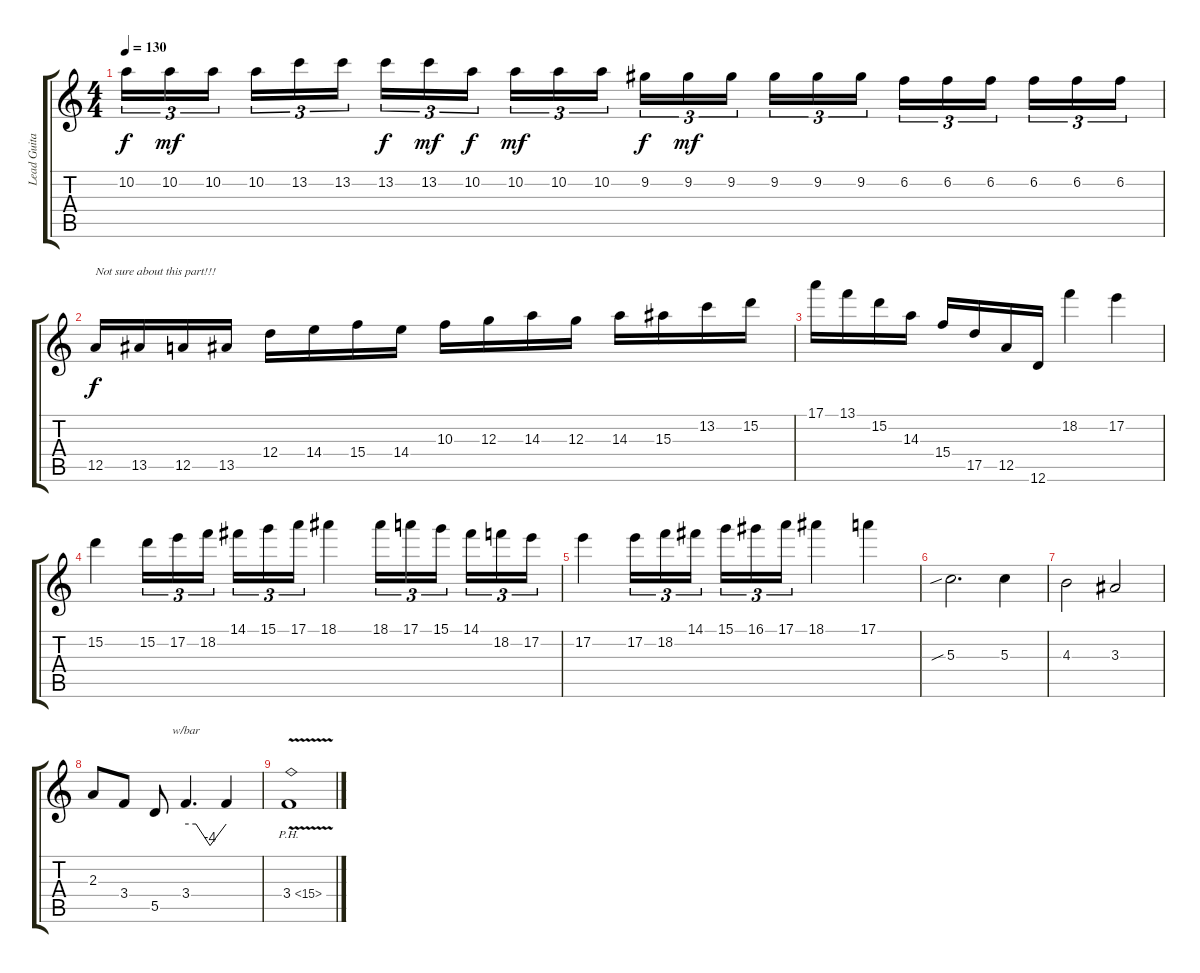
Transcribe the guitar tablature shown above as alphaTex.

\track ("Lead Guitar 1" "Lead Guita") {instrument overdrivenguitar}
\staff {score tabs}
\tuning (E4 B3 G3 D3 A2 D2) {hide}
\ts (4 4)
\tempo 130
\clef g2
\ks c
10.2.16{tu (3 2) dy f} 10.2.16{tu (3 2) dy mf} 10.2.16{tu (3 2) beam splitsecondary} 10.2.16{tu (3 2)} 13.2.16{tu (3 2)} 13.2.16{tu (3 2)} 13.2.16{tu (3 2) dy f} 13.2.16{tu (3 2) dy mf} 10.2.16{tu (3 2) dy f beam splitsecondary} 10.2.16{tu (3 2) dy mf} 10.2.16{tu (3 2)} 10.2.16{tu (3 2)} 9.2.16{tu (3 2) dy f} 9.2.16{tu (3 2) dy mf} 9.2.16{tu (3 2) beam splitsecondary} 9.2.16{tu (3 2)} 9.2.16{tu (3 2)} 9.2.16{tu (3 2)} 6.2.16{tu (3 2)} 6.2.16{tu (3 2)} 6.2.16{tu (3 2) beam splitsecondary} 6.2.16{tu (3 2)} 6.2.16{tu (3 2)} 6.2.16{tu (3 2)} |
12.5.16{txt "Not sure about this part!!!" dy f} 13.5.16 12.5.16 13.5.16 12.4.16 14.4.16 15.4.16 14.4.16 10.3.16 12.3.16 14.3.16 12.3.16 14.3.16 15.3.16 13.2.16 15.2.16 |
17.1.16 13.1.16 15.2.16 14.3.16 15.4.16 17.5.16 12.5.16 12.6.16 18.2.4 17.2.4 |
15.2.4 15.2.16{tu (3 2)} 17.2.16{tu (3 2)} 18.2.16{tu (3 2) beam splitsecondary} 14.1.16{tu (3 2)} 15.1.16{tu (3 2)} 17.1.16{tu (3 2)} 18.1.4 18.1.16{tu (3 2)} 17.1.16{tu (3 2)} 15.1.16{tu (3 2) beam splitsecondary} 14.1.16{tu (3 2)} 18.2.16{tu (3 2)} 17.2.16{tu (3 2)} |
17.2.4 17.2.16{tu (3 2)} 18.2.16{tu (3 2)} 14.1.16{tu (3 2) beam splitsecondary} 15.1.16{tu (3 2)} 16.1.16{tu (3 2)} 17.1.16{tu (3 2)} 18.1.4 17.1.4 |
5.3{sib}.2{d} 5.3.4 |
4.3.2 3.3.2 |
2.3.8 3.4.8 5.5.8 3.4.4{d tbe (custom default 0 0 15 0 36 -16 60 0)} 3.4{t}.4 |
3.4{ph 12 v}.1
